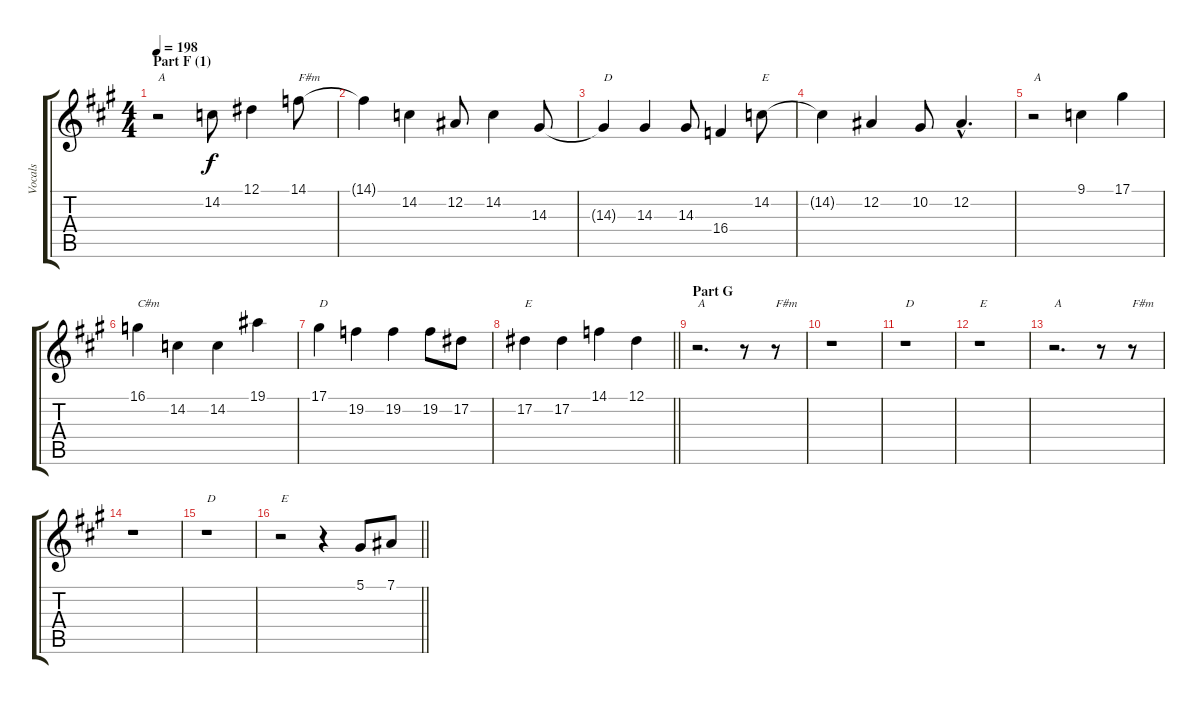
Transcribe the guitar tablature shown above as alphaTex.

\track ("Vocals" "Vocals") {instrument trumpet}
\staff {score tabs}
\tuning (Eb4 Bb3 Gb3 Db3 Ab2 Eb2) {hide}
\ts (4 4)
\section ("" "Part F (1)")
\tempo 198
\clef g2
\ks a
r.2{txt "A" dy f} 14.2.8 12.1.4 14.1.8{txt "F#m"} |
14.1{t}.4 14.2.4 12.2.8 14.2.4 14.3.8 |
14.3{t}.4{txt "D"} 14.3.4 14.3.8 16.4.4 14.2.8{txt "E"} |
14.2{t}.4 12.2.4 10.2.8 12.2{hac}.4{d} |
r.2{txt "A"} 9.1.4 17.1.4 |
16.1.4{txt "C#m"} 14.2.4 14.2.4 19.1.4 |
17.1.4{txt "D"} 19.2.4 19.2.4 19.2.8 17.2.8 |
\barLineRight lightlight
17.2.4{txt "E"} 17.2.4 14.1.4 12.1.4 |
\section ("" "Part G")
r.2{d txt "A"} r.8 r.8{txt "F#m"} |
r.1 |
r.1{txt "D"} |
r.1{txt "E"} |
r.2{d txt "A"} r.8 r.8{txt "F#m"} |
r.1 |
r.1{txt "D"} |
\barLineRight lightlight
r.2{txt "E"} r.4 5.1.8 7.1.8
